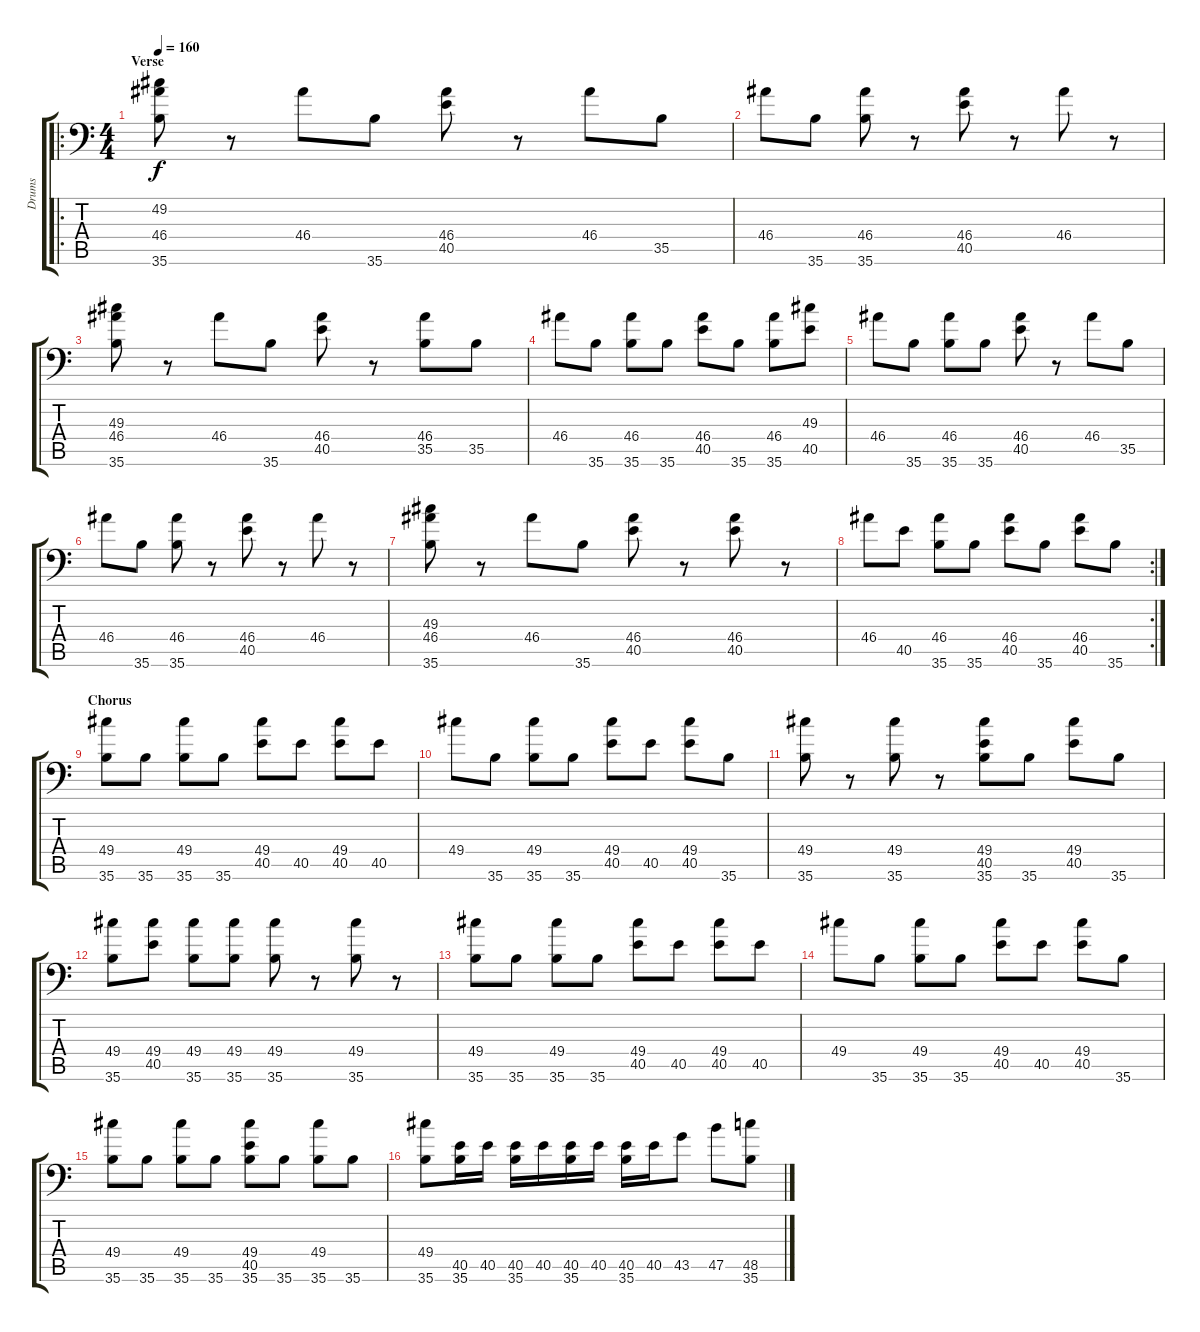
\track ("Drums" "Drums") {instrument acousticgrandpiano}
\staff {score tabs}
\tuning (C-1 C-1 C-1 C-1 C-1 C-1) {hide}
\ro
\ts (4 4)
\section ("" "Verse")
\tempo 160
\clef f4
\ks c
(49.2 46.4 35.6).8{dy f} r.8 46.4.8 35.6.8 (46.4 40.5).8 r.8 46.4.8 35.5.8 |
46.4.8 35.6.8 (46.4 35.6).8 r.8 (46.4 40.5).8 r.8 46.4.8 r.8 |
(49.3 46.4 35.6).8 r.8 46.4.8 35.6.8 (46.4 40.5).8 r.8 (46.4 35.5).8 35.5.8 |
46.4.8 35.6.8 (46.4 35.6).8 35.6.8 (46.4 40.5).8 35.6.8 (46.4 35.6).8 (49.3 40.5).8 |
46.4.8 35.6.8 (46.4 35.6).8 35.6.8 (46.4 40.5).8 r.8 46.4.8 35.5.8 |
46.4.8 35.6.8 (46.4 35.6).8 r.8 (46.4 40.5).8 r.8 46.4.8 r.8 |
(49.3 46.4 35.6).8 r.8 46.4.8 35.6.8 (46.4 40.5).8 r.8 (46.4 40.5).8 r.8 |
\rc 2
46.4.8 40.5.8 (46.4 35.6).8 35.6.8 (46.4 40.5).8 35.6.8 (46.4 40.5).8 35.6.8 |
\section ("" "Chorus")
(49.4 35.6).8 35.6.8 (49.4 35.6).8 35.6.8 (49.4 40.5).8 40.5.8 (49.4 40.5).8 40.5.8 |
49.4.8 35.6.8 (49.4 35.6).8 35.6.8 (49.4 40.5).8 40.5.8 (49.4 40.5).8 35.6.8 |
(49.4 35.6).8 r.8 (49.4 35.6).8 r.8 (49.4 40.5 35.6).8 35.6.8 (49.4 40.5).8 35.6.8 |
(49.4 35.6).8 (49.4 40.5).8 (49.4 35.6).8 (49.4 35.6).8 (49.4 35.6).8 r.8 (49.4 35.6).8 r.8 |
(49.4 35.6).8 35.6.8 (49.4 35.6).8 35.6.8 (49.4 40.5).8 40.5.8 (49.4 40.5).8 40.5.8 |
49.4.8 35.6.8 (49.4 35.6).8 35.6.8 (49.4 40.5).8 40.5.8 (49.4 40.5).8 35.6.8 |
(49.4 35.6).8 35.6.8 (49.4 35.6).8 35.6.8 (49.4 40.5 35.6).8 35.6.8 (49.4 35.6).8 35.6.8 |
(49.4 35.6).8 (40.5 35.6).16 40.5.16 (40.5 35.6).16 40.5.16 (40.5 35.6).16 40.5.16 (40.5 35.6).16 40.5.16 43.5.8 47.5.8 (48.5 35.6).8
